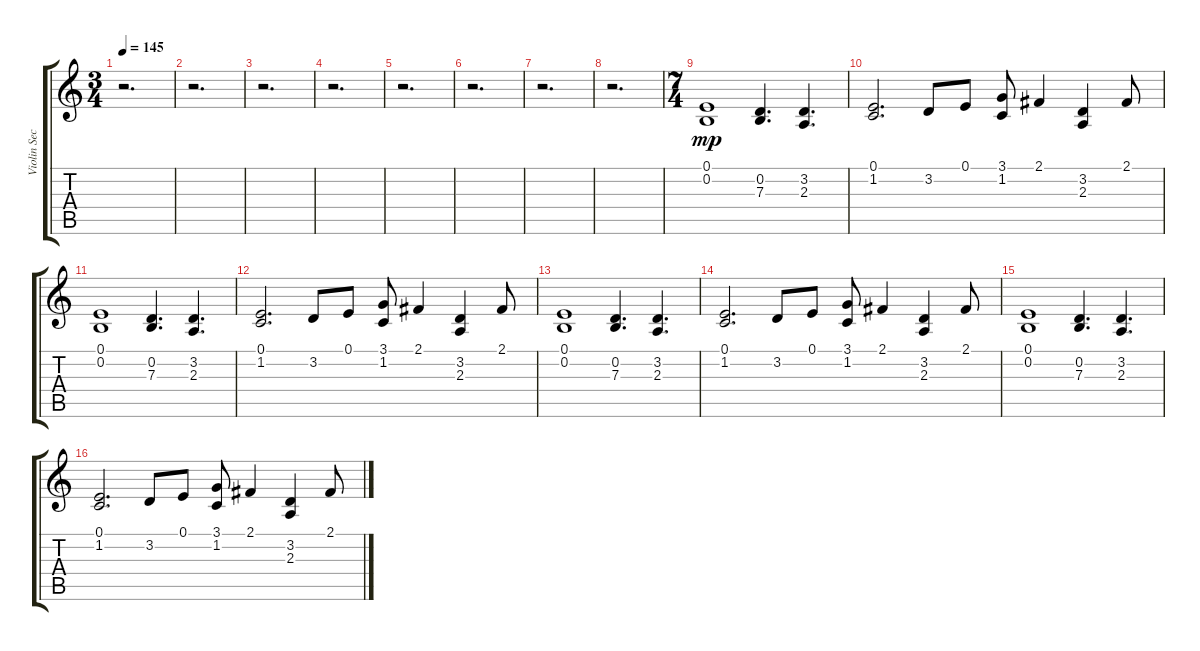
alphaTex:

\track ("Violin Section" "Violin Sec") {instrument violin}
\staff {score tabs}
\tuning (E4 B3 G3 D3 A2 E2) {hide}
\ts (3 4)
\tempo 145
\clef g2
\ks c
r.2{d dy mp} |
r.2{d} |
r.2{d} |
r.2{d} |
r.2{d} |
r.2{d} |
r.2{d} |
r.2{d} |
\ts (7 4)
(0.1 0.2).1 (0.2 7.3).4{d} (3.2 2.3).4{d} |
(0.1 1.2).2{d} 3.2.8 0.1.8 (3.1 1.2).8 2.1.4 (3.2 2.3).4 2.1.8 |
(0.1 0.2).1 (0.2 7.3).4{d} (3.2 2.3).4{d} |
(0.1 1.2).2{d} 3.2.8 0.1.8 (3.1 1.2).8 2.1.4 (3.2 2.3).4 2.1.8 |
(0.1 0.2).1 (0.2 7.3).4{d} (3.2 2.3).4{d} |
(0.1 1.2).2{d} 3.2.8 0.1.8 (3.1 1.2).8 2.1.4 (3.2 2.3).4 2.1.8 |
(0.1 0.2).1 (0.2 7.3).4{d} (3.2 2.3).4{d} |
(0.1 1.2).2{d} 3.2.8 0.1.8 (3.1 1.2).8 2.1.4 (3.2 2.3).4 2.1.8
